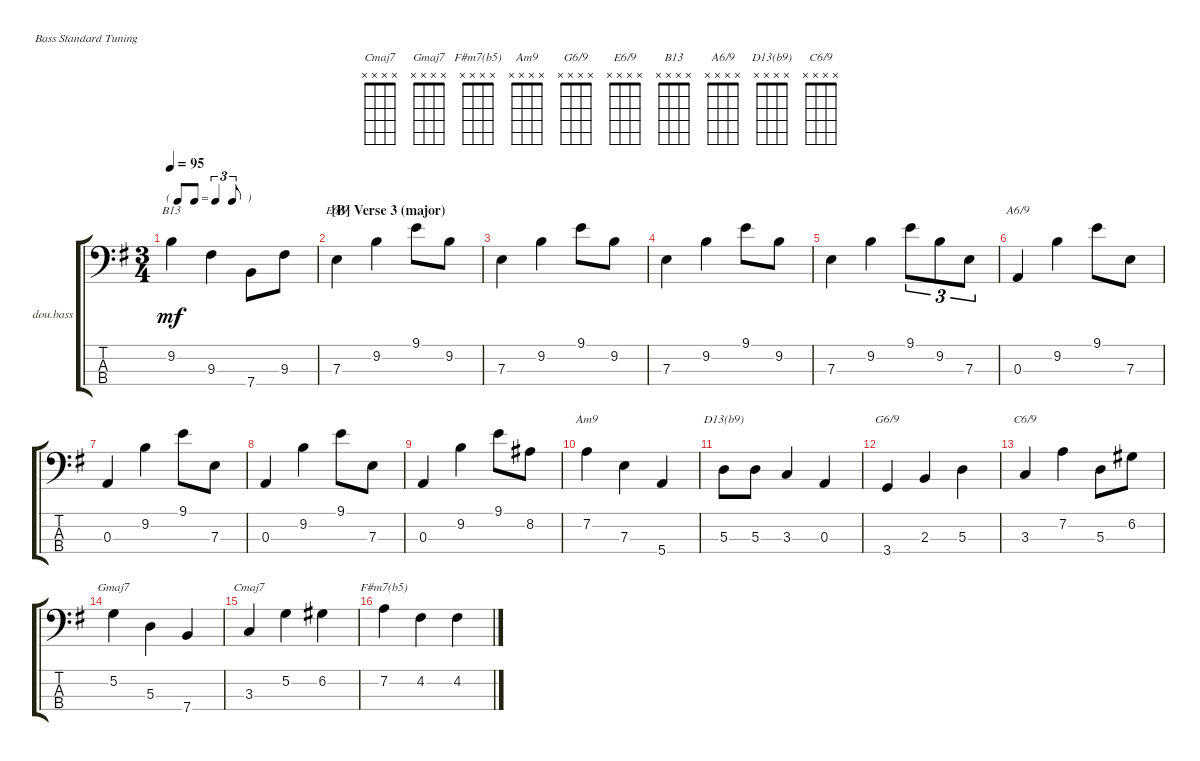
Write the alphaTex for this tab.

\defaultSystemsLayout 4
\bracketExtendMode groupsimilarinstruments
\firstSystemTrackNameOrientation horizontal
\otherSystemsTrackNameOrientation horizontal
\track ("double bass: George Duvivier" "dou.bass") {instrument fretlessbass}
\staff {score tabs}
\tuning (G2 D2 A1 E1)
\chord ("Cmaj7" x x x x)
\chord ("Gmaj7" x x x x)
\chord ("F#m7(b5)" x x x x)
\chord ("Am9" x x x x)
\chord ("G6/9" x x x x)
\chord ("E6/9" x x x x)
\chord ("B13" x x x x)
\chord ("A6/9" x x x x)
\chord ("D13(b9)" x x x x)
\chord ("C6/9" x x x x)
\ts (3 4)
\tf triplet8th
\scale
0.207317
\tempo 95
\accidentals auto
\clef f4
\ottava regular
\simile none
\ks g
9.2.4{ch "B13" dy mf} 9.3.4 7.4.8 9.3.8 |
\section ("B" "Verse 3 (major)")
7.3.4{ch "E6/9"} 9.2.4 9.1.8 9.2.8 |
7.3.4 9.2.4 9.1.8 9.2.8 |
7.3.4 9.2.4 9.1.8 9.2.8 |
7.3.4 9.2.4 9.1.8{tu (3 2)} 9.2.8{tu (3 2)} 7.3.8{tu (3 2)} |
0.3.4{ch "A6/9"} 9.2.4 9.1.8 7.3.8 |
0.3.4 9.2.4 9.1.8 7.3.8 |
0.3.4 9.2.4 9.1.8 7.3.8 |
0.3.4 9.2.4 9.1.8 8.2.8 |
7.2.4{ch "Am9"} 7.3.4 5.4.4 |
5.3.8{ch "D13(b9)"} 5.3.8 3.3.4 0.3.4 |
3.4.4{ch "G6/9"} 2.3.4 5.3.4 |
3.3.4{ch "C6/9"} 7.2.4 5.3.8 6.2.8 |
5.2.4{ch "Gmaj7"} 5.3.4 7.4.4 |
3.3.4{ch "Cmaj7"} 5.2.4 6.2.4 |
7.2.4{ch "F#m7(b5)"} 4.2.4 4.2.4
